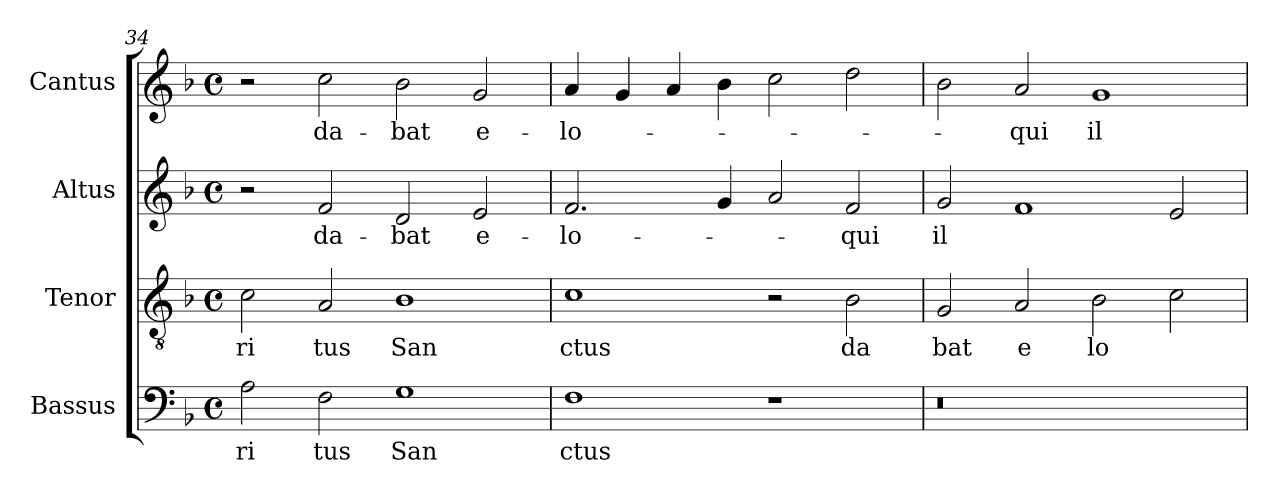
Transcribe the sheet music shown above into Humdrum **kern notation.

**kern	**text	**kern	**text	**kern	**text	**kern	**text
*part4	*part4	*part3	*part3	*part2	*part2	*part1	*part1
*staff4	*staff4	*staff3	*staff3	*staff2	*staff2	*staff1	*staff1
*I"Bassus	*	*I"Tenor	*	*I"Altus	*	*I"Cantus	*
*clefF4	*	*clefGv2	*	*clefG2	*	*clefG2	*
*k[b-]	*	*k[b-]	*	*k[b-]	*	*k[b-]	*
*F:	*	*F:	*	*F:	*	*F:	*
*M4/4	*	*M4/4	*	*M4/4	*	*M4/4	*
*met(c)	*	*met(c)	*	*met(c)	*	*met(c)	*
=34	=34	=34	=34	=34	=34	=34	=34
!	!LO:LY:b:cj	!	!LO:LY:b:cj	!	!	!	!
2A\	ri	2c\	ri	2r	.	2r	.
!	!LO:LY:b:cj	!	!LO:LY:b:cj	!	!LO:LY:b:cj	!	!LO:LY:b:cj
2F\	tus	2A/	tus	2f/	da-	2cc\	da-
!	!LO:LY:b:cj	!	!LO:LY:b:cj	!	!LO:LY:b:cj	!	!LO:LY:b:cj
1G	San	1B-	San	2d/	-bat	2b-\	-bat
!	!	!	!	!	!LO:LY:b:cj	!	!LO:LY:b:cj
.	.	.	.	2e/	e-	2g/	e-
=35	=35	=35	=35	=35	=35	=35	=35
!	!LO:LY:b:cj	!	!LO:LY:b:cj	!	!LO:LY:b:cj	!	!LO:LY:b:cj
1F	ctus	1c	ctus	2.f/	-lo-	4a/	-lo-
.	.	.	.	.	.	4g/	.
.	.	.	.	.	.	4a/	.
.	.	.	.	4g/	.	4b-\	.
1r	.	2r	.	2a/	.	2cc\	.
!	!	!	!LO:LY:b:cj	!	!LO:LY:b:cj	!	!
.	.	2B-\	da	2f/	-qui	2dd\	.
!!LO:LB:g=z
=36	=36	=36	=36	=36	=36	=36	=36
!	!	!	!LO:LY:b:cj	!	!LO:LY:b:cj	!	!
0r	.	2G/	bat	2g/	il	2b-\	.
!	!	!	!LO:LY:b:cj	!	!	!	!LO:LY:b:cj
.	.	2A/	e	1f	.	2a/	-qui
!	!	!	!LO:LY:b:cj	!	!	!	!LO:LY:b:cj
.	.	2B-\	lo	.	.	1g	il
.	.	2c\	.	2e/	.	.	.
=	=	=	=	=	=	=	=
*-	*-	*-	*-	*-	*-	*-	*-
